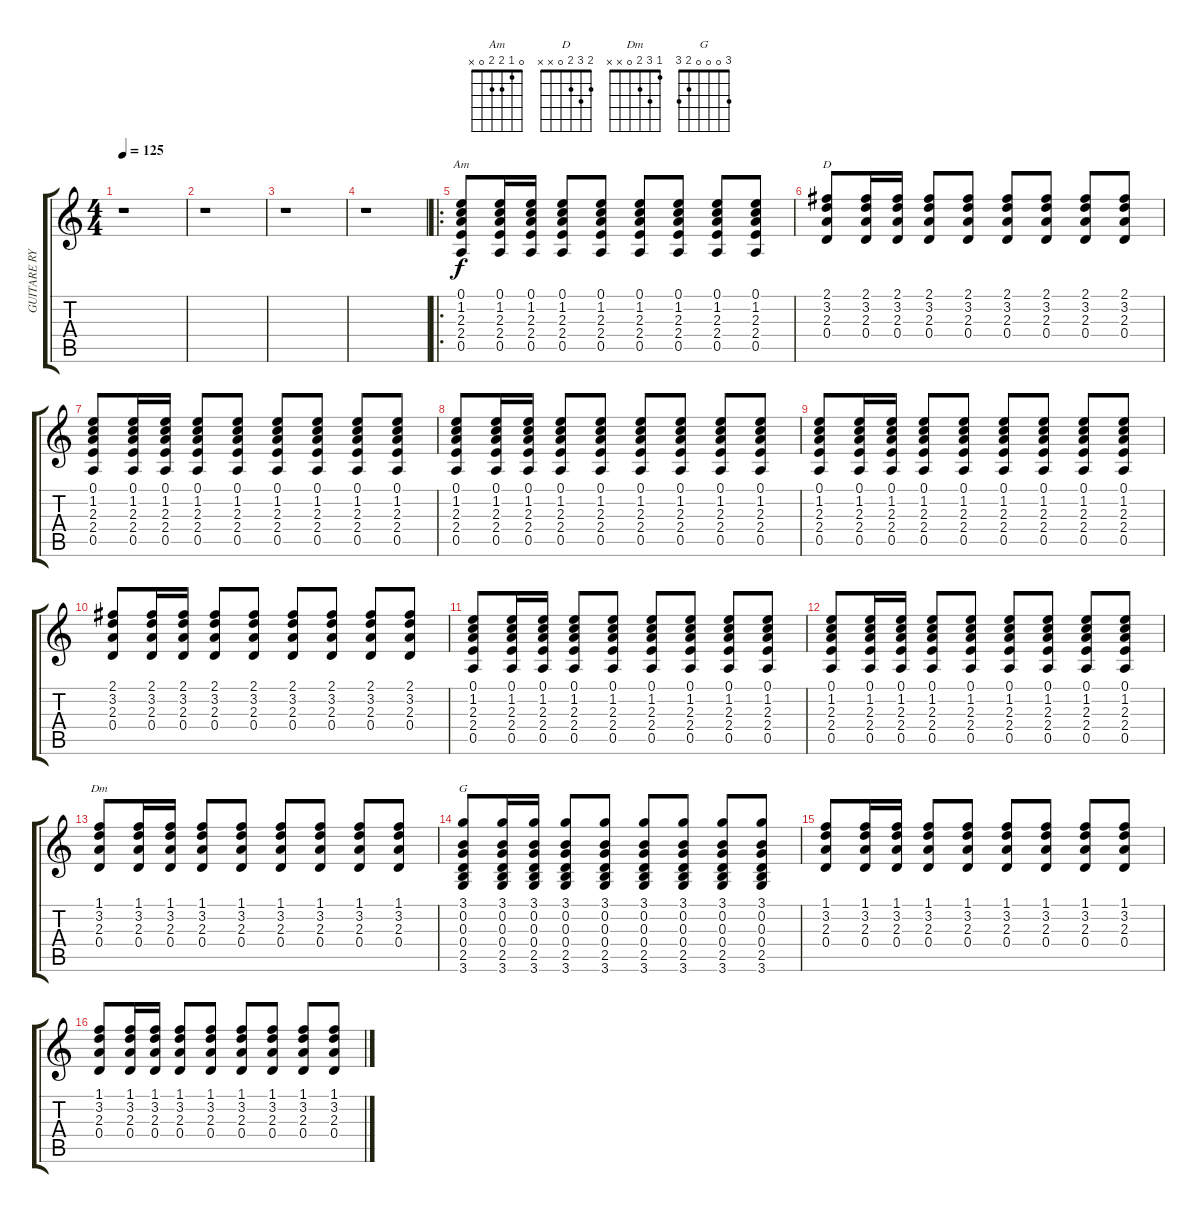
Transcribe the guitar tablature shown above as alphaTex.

\track ("GUITARE RYTHMIQUE 2" "GUITARE RY") {instrument acousticguitarsteel}
\staff {score tabs}
\tuning (E4 B3 G3 D3 A2 E2) {hide}
\chord ("Am" 0 1 2 2 0 x)
\chord ("D" 2 3 2 0 x x)
\chord ("Dm" 1 3 2 0 x x)
\chord ("G" 3 0 0 0 2 3)
\ts (4 4)
\tempo 125
\clef g2
\ks c
r.1{dy f instrument acousticguitarsteel} |
r.1 |
r.1 |
r.1 |
\ro
(0.1 1.2 2.3 2.4 0.5).8{ch "Am"} (0.1 1.2 2.3 2.4 0.5).16 (0.1 1.2 2.3 2.4 0.5).16 (0.1 1.2 2.3 2.4 0.5).8 (0.1 1.2 2.3 2.4 0.5).8 (0.1 1.2 2.3 2.4 0.5).8 (0.1 1.2 2.3 2.4 0.5).8 (0.1 1.2 2.3 2.4 0.5).8 (0.1 1.2 2.3 2.4 0.5).8 |
(2.1 3.2 2.3 0.4).8{ch "D"} (2.1 3.2 2.3 0.4).16 (2.1 3.2 2.3 0.4).16 (2.1 3.2 2.3 0.4).8 (2.1 3.2 2.3 0.4).8 (2.1 3.2 2.3 0.4).8 (2.1 3.2 2.3 0.4).8 (2.1 3.2 2.3 0.4).8 (2.1 3.2 2.3 0.4).8 |
(0.1 1.2 2.3 2.4 0.5).8 (0.1 1.2 2.3 2.4 0.5).16 (0.1 1.2 2.3 2.4 0.5).16 (0.1 1.2 2.3 2.4 0.5).8 (0.1 1.2 2.3 2.4 0.5).8 (0.1 1.2 2.3 2.4 0.5).8 (0.1 1.2 2.3 2.4 0.5).8 (0.1 1.2 2.3 2.4 0.5).8 (0.1 1.2 2.3 2.4 0.5).8 |
(0.1 1.2 2.3 2.4 0.5).8 (0.1 1.2 2.3 2.4 0.5).16 (0.1 1.2 2.3 2.4 0.5).16 (0.1 1.2 2.3 2.4 0.5).8 (0.1 1.2 2.3 2.4 0.5).8 (0.1 1.2 2.3 2.4 0.5).8 (0.1 1.2 2.3 2.4 0.5).8 (0.1 1.2 2.3 2.4 0.5).8 (0.1 1.2 2.3 2.4 0.5).8 |
(0.1 1.2 2.3 2.4 0.5).8 (0.1 1.2 2.3 2.4 0.5).16 (0.1 1.2 2.3 2.4 0.5).16 (0.1 1.2 2.3 2.4 0.5).8 (0.1 1.2 2.3 2.4 0.5).8 (0.1 1.2 2.3 2.4 0.5).8 (0.1 1.2 2.3 2.4 0.5).8 (0.1 1.2 2.3 2.4 0.5).8 (0.1 1.2 2.3 2.4 0.5).8 |
(2.1 3.2 2.3 0.4).8 (2.1 3.2 2.3 0.4).16 (2.1 3.2 2.3 0.4).16 (2.1 3.2 2.3 0.4).8 (2.1 3.2 2.3 0.4).8 (2.1 3.2 2.3 0.4).8 (2.1 3.2 2.3 0.4).8 (2.1 3.2 2.3 0.4).8 (2.1 3.2 2.3 0.4).8 |
(0.1 1.2 2.3 2.4 0.5).8 (0.1 1.2 2.3 2.4 0.5).16 (0.1 1.2 2.3 2.4 0.5).16 (0.1 1.2 2.3 2.4 0.5).8 (0.1 1.2 2.3 2.4 0.5).8 (0.1 1.2 2.3 2.4 0.5).8 (0.1 1.2 2.3 2.4 0.5).8 (0.1 1.2 2.3 2.4 0.5).8 (0.1 1.2 2.3 2.4 0.5).8 |
(0.1 1.2 2.3 2.4 0.5).8 (0.1 1.2 2.3 2.4 0.5).16 (0.1 1.2 2.3 2.4 0.5).16 (0.1 1.2 2.3 2.4 0.5).8 (0.1 1.2 2.3 2.4 0.5).8 (0.1 1.2 2.3 2.4 0.5).8 (0.1 1.2 2.3 2.4 0.5).8 (0.1 1.2 2.3 2.4 0.5).8 (0.1 1.2 2.3 2.4 0.5).8 |
(1.1 3.2 2.3 0.4).8{ch "Dm"} (1.1 3.2 2.3 0.4).16 (1.1 3.2 2.3 0.4).16 (1.1 3.2 2.3 0.4).8 (1.1 3.2 2.3 0.4).8 (1.1 3.2 2.3 0.4).8 (1.1 3.2 2.3 0.4).8 (1.1 3.2 2.3 0.4).8 (1.1 3.2 2.3 0.4).8 |
(3.1 0.2 0.3 0.4 2.5 3.6).8{ch "G"} (3.1 0.2 0.3 0.4 2.5 3.6).16 (3.1 0.2 0.3 0.4 2.5 3.6).16 (3.1 0.2 0.3 0.4 2.5 3.6).8 (3.1 0.2 0.3 0.4 2.5 3.6).8 (3.1 0.2 0.3 0.4 2.5 3.6).8 (3.1 0.2 0.3 0.4 2.5 3.6).8 (3.1 0.2 0.3 0.4 2.5 3.6).8 (3.1 0.2 0.3 0.4 2.5 3.6).8 |
(1.1 3.2 2.3 0.4).8 (1.1 3.2 2.3 0.4).16 (1.1 3.2 2.3 0.4).16 (1.1 3.2 2.3 0.4).8 (1.1 3.2 2.3 0.4).8 (1.1 3.2 2.3 0.4).8 (1.1 3.2 2.3 0.4).8 (1.1 3.2 2.3 0.4).8 (1.1 3.2 2.3 0.4).8 |
(1.1 3.2 2.3 0.4).8 (1.1 3.2 2.3 0.4).16 (1.1 3.2 2.3 0.4).16 (1.1 3.2 2.3 0.4).8 (1.1 3.2 2.3 0.4).8 (1.1 3.2 2.3 0.4).8 (1.1 3.2 2.3 0.4).8 (1.1 3.2 2.3 0.4).8 (1.1 3.2 2.3 0.4).8
